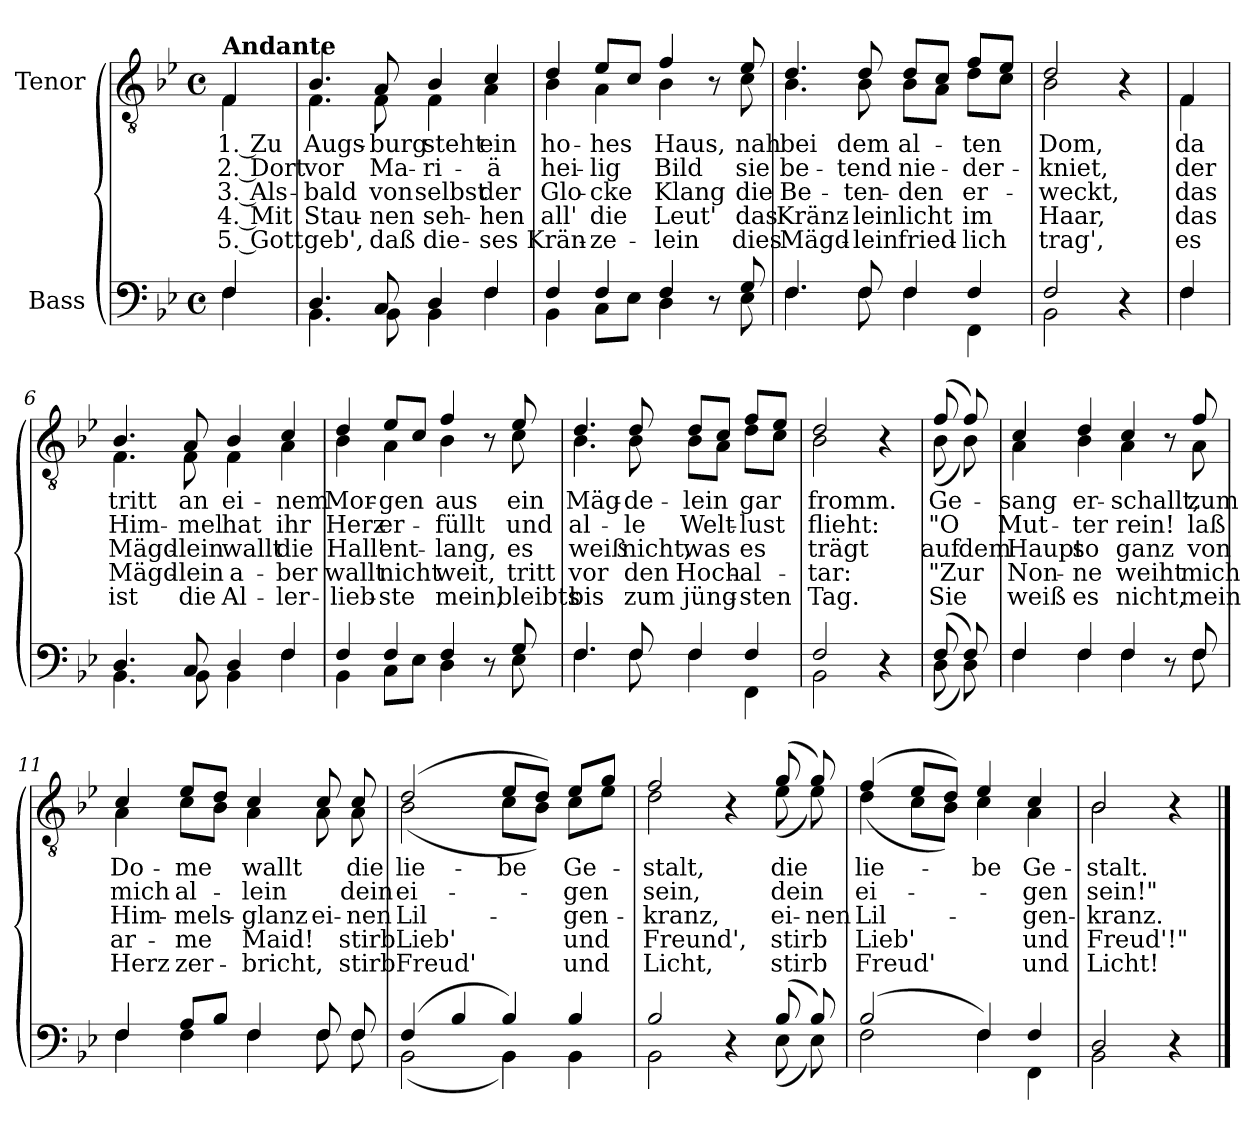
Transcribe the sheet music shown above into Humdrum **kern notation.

**kern	**kern	**text	**text	**text	**text	**text
*part2	*part1	*part1	*part1	*part1	*part1	*part1
*staff2	*staff1	*staff1	*staff1	*staff1	*staff1	*staff1
*I"Bass	*I"Tenor	*	*	*	*	*
*clefF4	*clefGv2	*	*	*	*	*
*k[b-e-]	*k[b-e-]	*	*	*	*	*
*M4/4	*M4/4	*	*	*	*	*
*met(c)	*met(c)	*	*	*	*	*
=1	=1	=1	=1	=1	=1	=1
*^	*^	*	*	*	*	*
!	!	!LO:TX:a:B:t=Andante	!	!	!	!	!	!
4F/	4F\	4F/	4F\	1. Zu	2. Dort	3. Als-	4. Mit	5. Gott
=2	=2	=2	=2	=2	=2	=2	=2	=2
4.D/	4.BB-\	4.B-/	4.F\	Augs-	vor	-bald	Stau-	geb',
8C/	8BB-\	8A/	8F\	-burg	Ma-	von	-nen	daß
4D/	4BB-\	4B-/	4F\	steht	-ri-	selbst	seh-	die-
4F/	4F\	4c/	4A\	ein	-ä	der	-hen	-ses
=3	=3	=3	=3	=3	=3	=3	=3	=3
4F/	4BB-\	4d/	4B-\	ho-	hei-	Glo-	all'	Krän-
4F/	8C\L	8e-/L	4A\	-hes	-lig	-cke	die	-ze-
.	8E-\J	8c/J	.	.	.	.	.	.
4F/	4D\	4f/	4B-\	Haus,	Bild	Klang	Leut'	-lein
8r	8ryy	8r	8ryy	.	.	.	.	.
8G/	8E-\	8e-/	8c\	nah	sie	die	das	dies
=4	=4	=4	=4	=4	=4	=4	=4	=4
4.F/	4.F\	4.d/	4.B-\	bei	be-	Be-	Kränz-	Mägd-
8F/	8F\	8d/	8B-\	dem	-tend	-ten-	-lein	-lein
4F/	4F\	8d/L	8B-\L	al-	nie-	-den	licht	fried-
.	.	8c/J	8A\J	.	.	.	.	.
4F/	4FF\	8f/L	8d\L	-ten	-der-	er-	im	-lich
.	.	8e-/J	8c\J	.	.	.	.	.
=5	=5	=5	=5	=5	=5	=5	=5	=5
2F/	2BB-\	2d/	2B-\	Dom,	-kniet,	-weckt,	Haar,	trag',
4r	4ryy	4r	4ryy	.	.	.	.	.
!!LO:LB:g=z	!!
=5X1	=5X1	=5X1	=5X1	=5X1	=5X1	=5X1	=5X1	=5X1
4F/	4F\	4F/	4F\	da	der	das	das	es
=6	=6	=6	=6	=6	=6	=6	=6	=6
4.D/	4.BB-\	4.B-/	4.F\	tritt	Him-	Mägd-	Mägd-	ist
8C/	8BB-\	8A/	8F\	an	-mel	-lein	-lein	die
4D/	4BB-\	4B-/	4F\	ei-	hat	wallt	a-	Al-
4F/	4F\	4c/	4A\	-nem	ihr	die	-ber	-ler-
=7	=7	=7	=7	=7	=7	=7	=7	=7
4F/	4BB-\	4d/	4B-\	Mor-	Herz	Hall'	wallt	-lieb-
4F/	8C\L	8e-/L	4A\	-gen	er-	ent-	nicht	-ste
.	8E-\J	8c/J	.	.	.	.	.	.
4F/	4D\	4f/	4B-\	aus	-füllt	-lang,	weit,	mein,
8r	8ryy	8r	8ryy	.	.	.	.	.
8G/	8E-\	8e-/	8c\	ein	und	es	tritt	bleibts
=8	=8	=8	=8	=8	=8	=8	=8	=8
4.F/	4.F\	4.d/	4.B-\	Mäg-	al-	weiß	vor	bis
8F/	8F\	8d/	8B-\	-de-	-le	nicht,	den	zum
4F/	4F\	8d/L	8B-\L	-lein	Welt-	was	Hoch-	jüng-
.	.	8c/J	8A\J	.	.	.	.	.
4F/	4FF\	8f/L	8d\L	gar	-lust	es	-al-	-sten
.	.	8e-/J	8c\J	.	.	.	.	.
=9	=9	=9	=9	=9	=9	=9	=9	=9
2F/	2BB-\	2d/	2B-\	fromm.	flieht:	trägt	-tar:	Tag.
4r	4ryy	4r	4ryy	.	.	.	.	.
!!LO:LB:g=z	!!
=9X2	=9X2	=9X2	=9X2	=9X2	=9X2	=9X2	=9X2	=9X2
(8F/	(8D\	(8f/	(8B-\	Ge-	"O	auf	"Zur	Sie
8F/)	8D\)	8f/)	8B-\)	.	.	dem	.	.
=10	=10	=10	=10	=10	=10	=10	=10	=10
4F/	4F\	4c/	4A\	-sang	Mut-	Haupt	Non-	weiß
4F/	4F\	4d/	4B-\	er-	-ter	so	-ne	es
4F/	4F\	4c/	4A\	-schallt,	rein!	ganz	weiht	nicht,
8r	8ryy	8r	8ryy	.	.	.	.	.
8F/	8F\	8f/	8A\	zum	laß	von	mich	mein
=11	=11	=11	=11	=11	=11	=11	=11	=11
4F/	4F\	4c/	4A\	Do-	mich	Him-	ar-	Herz
8A/L	4F\	8e-/L	8c\L	-me	al-	-mels-	-me	zer-
8B-/J	.	8d/J	8B-\J	.	.	.	.	.
4F/	4F\	4c/	4A\	wallt	-lein	-glanz	Maid!	-bricht,
8F/	8F\	8c/	8A\	.	.	ei-	.	.
8F/	8F\	8c/	8A\	die	dein	-nen	stirb	stirb
!!LO:LB:g=z	!!
=12	=12	=12	=12	=12	=12	=12	=12	=12
(4F/	(2BB-\	(2d/	(2B-\	lie-	ei-	Lil-	Lieb'	Freud'
4B-/	.	.	.	.	.	.	.	.
4B-/)	4BB-\)	8e-/L	8c\L	-be	.	.	.	.
.	.	8d/J)	8B-\J)	.	.	.	.	.
4B-/	4BB-\	8e-/L	8c\L	Ge-	-gen	-gen-	und	und
.	.	8g/J	8e-\J	.	.	.	.	.
=13	=13	=13	=13	=13	=13	=13	=13	=13
2B-/	2BB-\	2f/	2d\	-stalt,	sein,	-kranz,	Freund',	Licht,
4r	4ryy	4r	4ryy	.	.	.	.	.
(8B-/	(8E-\	(8g/	(8e-\	die	dein	ei-	stirb	stirb
8B-/)	8E-\)	8g/)	8e-\)	.	.	-nen	.	.
=14	=14	=14	=14	=14	=14	=14	=14	=14
(2B-/	2F\	(4f/	(4d\	lie-	ei-	Lil-	Lieb'	Freud'
.	.	8e-/L	8c\L	.	.	.	.	.
.	.	8d/J)	8B-\J)	.	.	.	.	.
(4F/)	4F\	4e-/	4c\	-be	.	.	.	.
4F/	4FF\	4c/	4A\	Ge-	-gen	-gen-	und	und
=15	=15	=15	=15	=15	=15	=15	=15	=15
2D/	2BB-\	2B-/	2B-\	-stalt.	sein!"	-kranz.	Freud'!"	Licht!
4r	4ryy	4r	4ryy	.	.	.	.	.
*v	*v	*	*	*	*	*	*	*
*	*v	*v	*	*	*	*	*
==	==	==	==	==	==	==
*-	*-	*-	*-	*-	*-	*-
